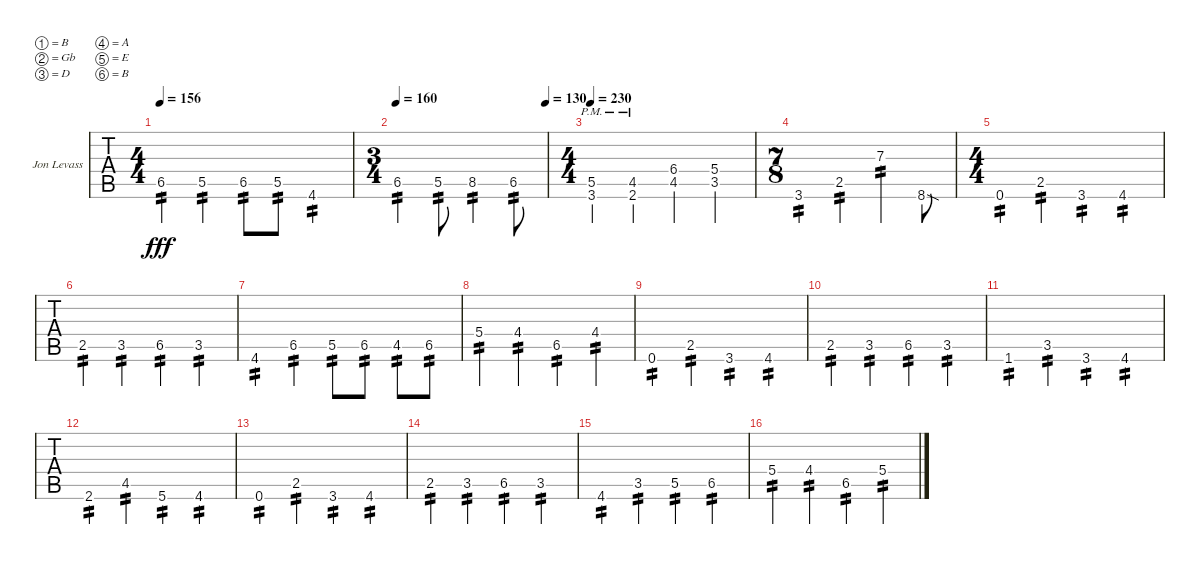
\bracketExtendMode groupsimilarinstruments
\firstSystemTrackNameOrientation horizontal
\otherSystemsTrackNameOrientation horizontal
\track ("Jon Levasseur" "Jon Levass") {instrument distortionguitar}
\staff {tabs}
\tuning (B3 Gb3 D3 A2 E2 B1)
\ts (4 4)
\tempo 156
\clef g2
\ks c
6.5.4{tp 2 dy fff} 5.5.4{tp 2} 6.5.8{tp 2} 5.5.8{tp 2} 4.6.4{tp 2} |
\ts (3 4)
\tempo 160
\tempo (130 0.99375)
6.5.4{tp 2} 5.5.8{tp 2} 8.5.4{tp 2} 6.5.8{tp 2} |
\ts (4 4)
\tempo 230
(3.6{pm} 5.5{pm}).4 (2.6{pm} 4.5{pm}).4 (4.5 6.4).4 (3.5 5.4).4 |
\ts (7 8)
3.6.4{tp 2} 2.5.4{tp 2} 7.3.4{tp 2} 8.6{sod}.8 |
\ts (4 4)
0.6.4{tp 2} 2.5.4{tp 2} 3.6.4{tp 2} 4.6.4{tp 2} |
2.5.4{tp 2} 3.5.4{tp 2} 6.5.4{tp 2} 3.5.4{tp 2} |
4.6.4{tp 2} 6.5.4{tp 2} 5.5.8{tp 2} 6.5.8{tp 2} 4.5.8{tp 2} 6.5.8{tp 2} |
5.4.4{tp 2} 4.4.4{tp 2} 6.5.4{tp 2} 4.4.4{tp 2} |
0.6.4{tp 2} 2.5.4{tp 2} 3.6.4{tp 2} 4.6.4{tp 2} |
2.5.4{tp 2} 3.5.4{tp 2} 6.5.4{tp 2} 3.5.4{tp 2} |
1.6.4{tp 2} 3.5.4{tp 2} 3.6.4{tp 2} 4.6.4{tp 2} |
2.6.4{tp 2} 4.5.4{tp 2} 5.6.4{tp 2} 4.6.4{tp 2} |
0.6.4{tp 2} 2.5.4{tp 2} 3.6.4{tp 2} 4.6.4{tp 2} |
2.5.4{tp 2} 3.5.4{tp 2} 6.5.4{tp 2} 3.5.4{tp 2} |
4.6.4{tp 2} 3.5.4{tp 2} 5.5.4{tp 2} 6.5.4{tp 2} |
5.4.4{tp 2} 4.4.4{tp 2} 6.5.4{tp 2} 5.4.4{tp 2}
